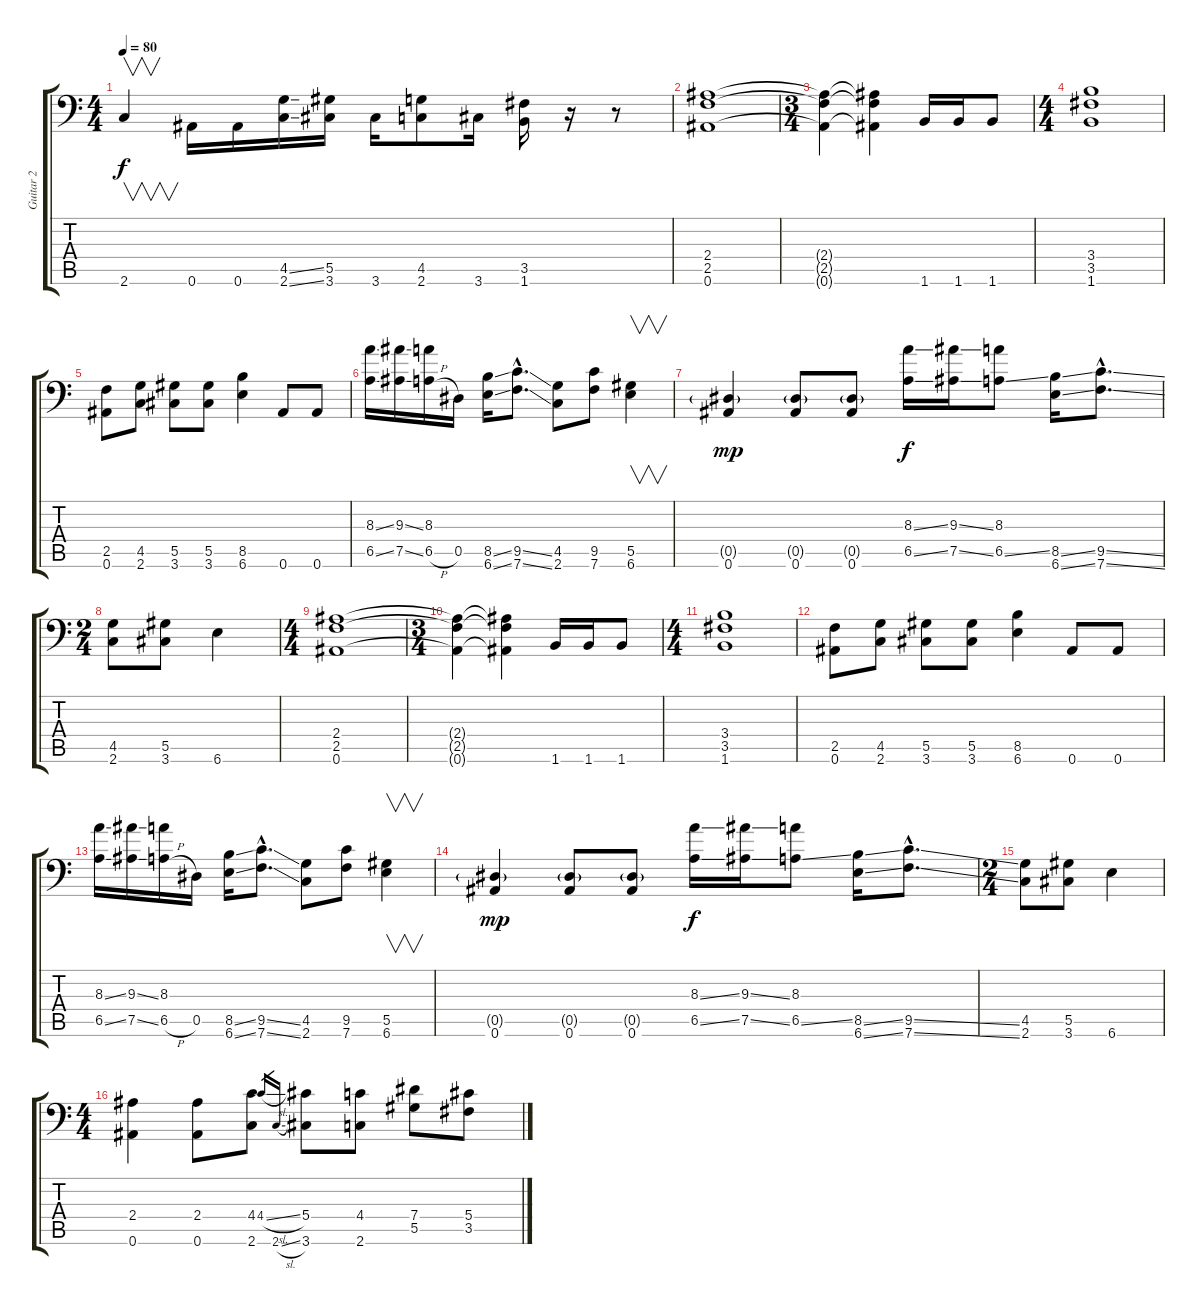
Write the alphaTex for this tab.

\track ("Guitar 2" "Guitar 2") {instrument distortionguitar}
\staff {score tabs}
\tuning (Bb3 F3 Db3 Ab2 Eb2 Bb1) {hide}
\ts (4 4)
\tempo 80
\clef f4
\ks c
2.6.4{v dy f} 0.6.16 0.6.16 (4.5{ss} 2.6{ss}).16 (5.5 3.6).16 3.6.16 (4.5 2.6).8 3.6.16 (3.5 1.6).16 r.16 r.8 |
(2.4 2.5 0.6).1 |
\ts (3 4)
(2.4{t} 2.5{t} 0.6{t}).4 (2.4{t} 2.5{t} 0.6{t}).4 1.6.16 1.6.16 1.6.8 |
\ts (4 4)
(3.4 3.5 1.6).1 |
(2.5 0.6).8 (4.5 2.6).8 (5.5 3.6).8 (5.5 3.6).8 (8.5 6.6).4 0.6.8 0.6.8 |
(8.3{ss} 6.5{ss}).16 (9.3{ss} 7.5{ss}).16 (8.3 6.5{h}).16 0.5.16 (8.5{ss} 6.6{ss}).16 (9.5{ss hac} 7.6{ss hac}).8{d} (4.5 2.6).8 (9.5 7.6).8 (5.5 6.6).4{v} |
(0.5{g} 0.6).4{dy mp} (0.5{g} 0.6).8 (0.5{g} 0.6).8 (8.3{ss} 6.5{ss}).16{dy f} (9.3{ss} 7.5{ss}).16 (8.3 6.5{ss}).8 (8.5{ss} 6.6{ss}).16 (9.5{ss hac} 7.6{ss hac}).8{d} |
\ts (2 4)
(4.5 2.6).8 (5.5 3.6).8 6.6.4 |
\ts (4 4)
(2.4 2.5 0.6).1 |
\ts (3 4)
(2.4{t} 2.5{t} 0.6{t}).4 (2.4{t} 2.5{t} 0.6{t}).4 1.6.16 1.6.16 1.6.8 |
\ts (4 4)
(3.4 3.5 1.6).1 |
(2.5 0.6).8 (4.5 2.6).8 (5.5 3.6).8 (5.5 3.6).8 (8.5 6.6).4 0.6.8 0.6.8 |
(8.3{ss} 6.5{ss}).16 (9.3{ss} 7.5{ss}).16 (8.3 6.5{h}).16 0.5.16 (8.5{ss} 6.6{ss}).16 (9.5{ss hac} 7.6{ss hac}).8{d} (4.5 2.6).8 (9.5 7.6).8 (5.5 6.6).4{v} |
(0.5{g} 0.6).4{dy mp} (0.5{g} 0.6).8 (0.5{g} 0.6).8 (8.3{ss} 6.5{ss}).16{dy f} (9.3{ss} 7.5{ss}).16 (8.3 6.5{ss}).8 (8.5{ss} 6.6{ss}).16 (9.5{ss hac} 7.6{ss hac}).8{d} |
\ts (2 4)
(4.5 2.6).8 (5.5 3.6).8 6.6.4 |
\ts (4 4)
(2.4 0.6).4 (2.4 0.6).8 (4.4 2.6).8 4.4{sl}.16{gr} 2.6{sl}.16{gr} (5.4 3.6).8 (4.4 2.6).8 (7.4 5.5).8 (5.4 3.5).8
